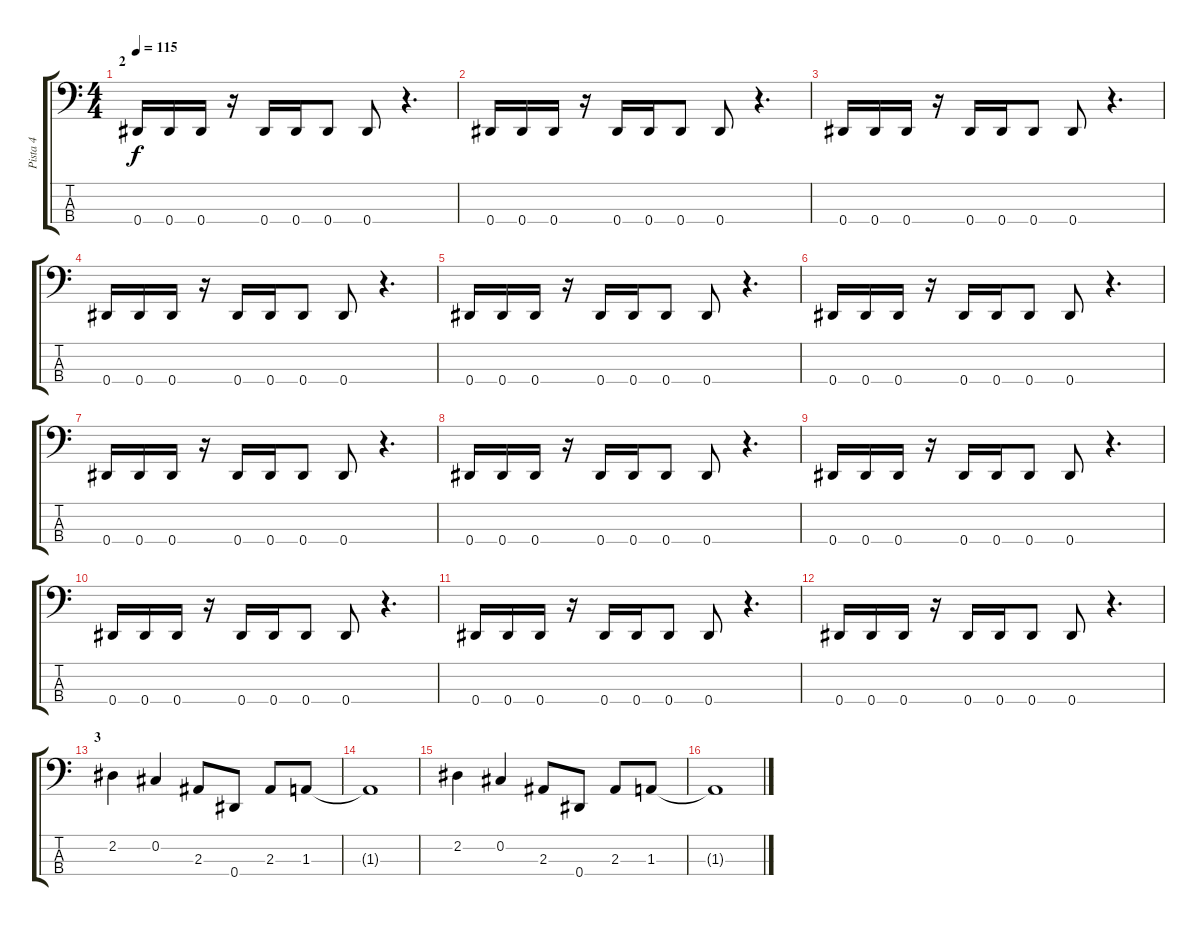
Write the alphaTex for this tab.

\track ("Pista 4" "Pista 4") {instrument electricbasspick}
\staff {score tabs}
\tuning (Gb2 Db2 Ab1 Eb1) {hide}
\ts (4 4)
\section ("" "2")
\tempo 115
\clef f4
\ks c
0.4.16{dy f} 0.4.16 0.4.16 r.16 0.4.16 0.4.16 0.4.8 0.4.8 r.4{d} |
0.4.16 0.4.16 0.4.16 r.16 0.4.16 0.4.16 0.4.8 0.4.8 r.4{d} |
0.4.16 0.4.16 0.4.16 r.16 0.4.16 0.4.16 0.4.8 0.4.8 r.4{d} |
0.4.16 0.4.16 0.4.16 r.16 0.4.16 0.4.16 0.4.8 0.4.8 r.4{d} |
0.4.16 0.4.16 0.4.16 r.16 0.4.16 0.4.16 0.4.8 0.4.8 r.4{d} |
0.4.16 0.4.16 0.4.16 r.16 0.4.16 0.4.16 0.4.8 0.4.8 r.4{d} |
0.4.16 0.4.16 0.4.16 r.16 0.4.16 0.4.16 0.4.8 0.4.8 r.4{d} |
0.4.16 0.4.16 0.4.16 r.16 0.4.16 0.4.16 0.4.8 0.4.8 r.4{d} |
0.4.16 0.4.16 0.4.16 r.16 0.4.16 0.4.16 0.4.8 0.4.8 r.4{d} |
0.4.16 0.4.16 0.4.16 r.16 0.4.16 0.4.16 0.4.8 0.4.8 r.4{d} |
0.4.16 0.4.16 0.4.16 r.16 0.4.16 0.4.16 0.4.8 0.4.8 r.4{d} |
0.4.16 0.4.16 0.4.16 r.16 0.4.16 0.4.16 0.4.8 0.4.8 r.4{d} |
\section ("" "3")
2.2.4 0.2.4 2.3.8 0.4.8 2.3.8 1.3.8 |
1.3{t}.1 |
2.2.4 0.2.4 2.3.8 0.4.8 2.3.8 1.3.8 |
1.3{t}.1
